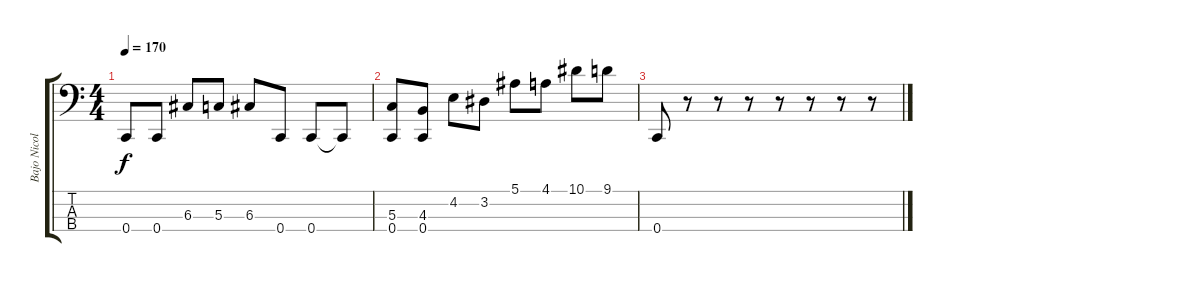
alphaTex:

\track ("Bajo Nicolas" "Bajo Nicol") {instrument electricbassfinger}
\staff {score tabs}
\tuning (F2 C2 G1 C1) {hide}
\ts (4 4)
\tempo 170
\clef f4
\ks c
0.4.8{dy f} 0.4.8 6.3.8 5.3.8 6.3.8 0.4.8 0.4.8 0.4{t}.8 |
(5.3 0.4).8 (4.3 0.4).8 4.2.8 3.2.8 5.1.8 4.1.8 10.1.8 9.1.8 |
0.4.8 r.8 r.8 r.8 r.8 r.8 r.8 r.8
